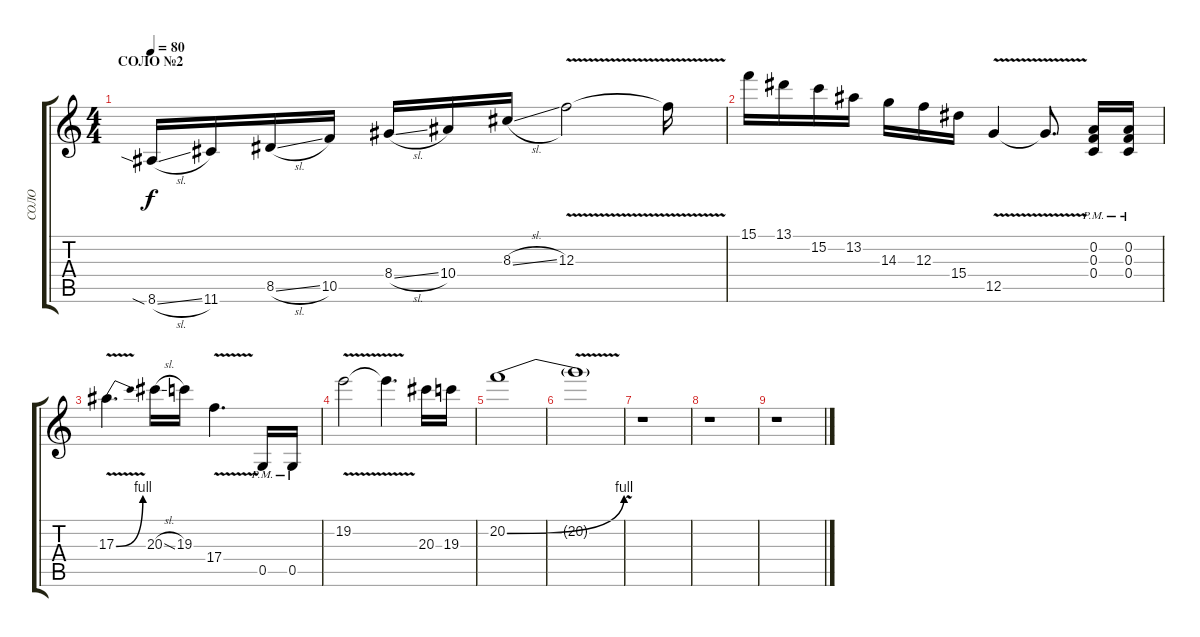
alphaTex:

\track ("СОЛО" "СОЛО") {instrument acousticguitarsteel}
\staff {score tabs}
\tuning (D4 A3 F3 C3 G2 D2) {hide}
\ts (4 4)
\section ("" "СОЛО №2")
\tempo 80
\clef g2
\ks c
8.6{sia sl}.16{dy f} 11.6.16 8.5{sl}.16 10.5.16 8.4{sl}.16 10.4.16 8.3{sl}.16 12.3{v}.2 12.3{t}.16 |
15.1.16 13.1.16 15.2.16 13.2.16 14.3.16 12.3.16 15.4.16 12.5{v}.4 12.5{t}.8{d} (0.2{pm} 0.3{pm} 0.4{pm}).16 (0.2{pm} 0.3{pm} 0.4{pm}).16 |
17.3{be (bend 0 0 60 4) v}.4{d} 20.3{sl}.16 19.3.16 17.4{v}.4{d} 0.5{pm}.16 0.5{pm}.16 |
19.2{v}.2 19.2{t}.4{d} 20.3.16 19.3.16 |
20.2{be (bend 0 0 60 4)}.1 |
20.2{v t}.1 |
r.1 |
r.1 |
r.1
